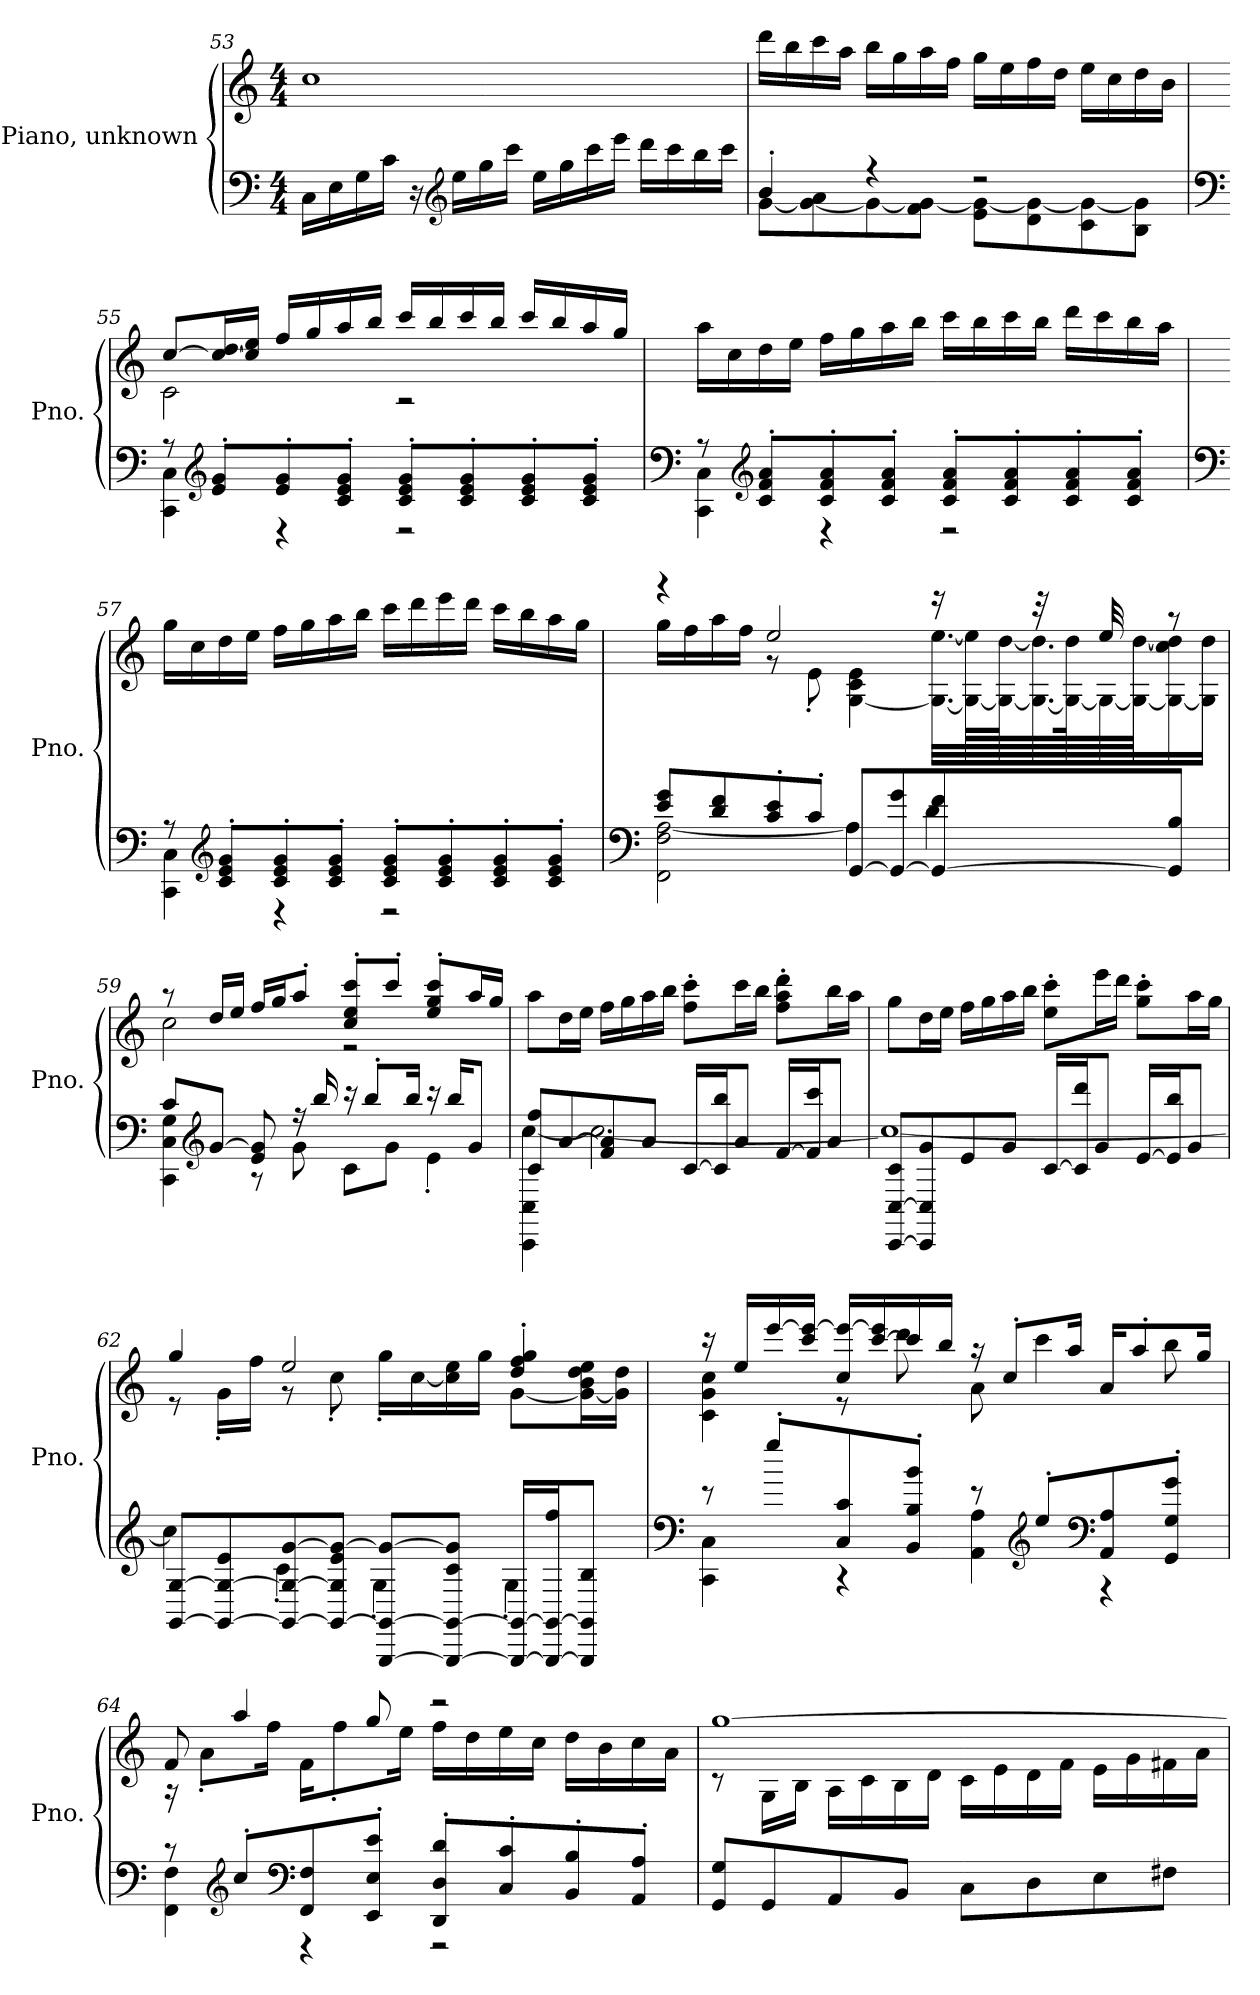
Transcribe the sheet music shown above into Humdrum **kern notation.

**kern	**kern
*part1	*part1
*staff2	*staff1
*I"Piano, unknown	*
*I'Pno.	*
!!LO:LB:g=z
*clefF4	*clefG2
*k[]	*k[]
*M4/4	*M4/4
=53	=53
16C\LL	1cc
16E\	.
16G\	.
16c\JJ	.
16r	.
*clefG2	*
16ee\LL	.
16gg\	.
16ccc\JJ	.
16ee\LL	.
16gg\	.
16ccc\	.
16eee\JJ	.
16ddd\LL	.
16ccc\	.
16bb\	.
16ccc\JJ	.
=54	=54
*^	*
4b'/	[8g\L	16ddd\LL
.	.	16bb\
.	8g\_ 8a\	16ccc\
.	.	16aa\JJ
4r	8g\_	16bb\LL
.	.	16gg\
.	8f\ 8g\_J	16aa\
.	.	16ff\JJ
2r	8e\ 8g\_L	16gg\LL
.	.	16ee\
.	8d\ 8g\_	16ff\
.	.	16dd\JJ
.	8c\ 8g\_	16ee\LL
.	.	16cc\
.	8B\ 8g\]J	16dd\
.	.	16b\JJ
!!LO:LB:g=z
=55	=55	=55
*clefF4	*	*
*	*	*^
8r	4CC\ 4C\	[8cc/L	2c\
*clefG2	*	*	*
8e/' 8g/'L	.	16cc/_ 16dd/L	.
.	.	16cc/] 16ee/JJ	.
8e/' 8g/'	4r	16ff/LL	.
.	.	16gg/	.
8c/' 8e/' 8g/'J	.	16aa/	.
.	.	16bb/JJ	.
8c/' 8e/' 8g/'L	2r	16ccc/LL	2r
.	.	16bb/	.
8c/' 8e/' 8g/'	.	16ccc/	.
.	.	16bb/JJ	.
8c/' 8e/' 8g/'	.	16ccc/LL	.
.	.	16bb/	.
8c/' 8e/' 8g/'J	.	16aa/	.
.	.	16gg/JJ	.
*	*	*v	*v
=56	=56	=56
*clefF4	*	*
8r	4CC\ 4C\	16aa\LL
.	.	16cc\
*clefG2	*	*
8c/' 8f/' 8a/'L	.	16dd\
.	.	16ee\JJ
8c/' 8f/' 8a/'	4r	16ff\LL
.	.	16gg\
8c/' 8f/' 8a/'J	.	16aa\
.	.	16bb\JJ
8c/' 8f/' 8a/'L	2r	16ccc\LL
.	.	16bb\
8c/' 8f/' 8a/'	.	16ccc\
.	.	16bb\JJ
8c/' 8f/' 8a/'	.	16ddd\LL
.	.	16ccc\
8c/' 8f/' 8a/'J	.	16bb\
.	.	16aa\JJ
!!LO:LB:g=z
=57	=57	=57
*clefF4	*	*
8r	4CC\ 4C\	16gg\LL
.	.	16cc\
*clefG2	*	*
8c/' 8e/' 8g/'L	.	16dd\
.	.	16ee\JJ
8c/' 8e/' 8g/'	4r	16ff\LL
.	.	16gg\
8c/' 8e/' 8g/'J	.	16aa\
.	.	16bb\JJ
8c/' 8e/' 8g/'L	2r	16ccc\LL
.	.	16ddd\
8c/' 8e/' 8g/'	.	16eee\
.	.	16ddd\JJ
8c/' 8e/' 8g/'	.	16ccc\LL
.	.	16bb\
8c/' 8e/' 8g/'J	.	16aa\
.	.	16gg\JJ
!!LO:LB:g=z
=58	=58	=58
*clefF4	*	*
*	*	*^
8e/ 8g/L	2FF\ 2F\ [2A\	4r	16gg\LL
.	.	.	16ff\
8d/ 8f/	.	.	16aa\
.	.	.	16ff\JJ
8c/' 8e/'	.	2ee/	8r
8c'/J	.	.	8e'\
[8GG/L	4A\]	.	[4G\ 4c\ 4e\
8GG/_ 8g/	.	.	.
8GG/_ 8f/	4d\	16r	32.G\_ [32.ee\LLL
.	.	.	128G\_ 128ee\]LL
.	.	.	128G\_ [128dd\J
.	.	32r	64.G\_ 64.dd\]
.	.	.	128G\_ 128dd\K
.	.	32ee/	64G\_
.	.	.	64G\_ [64dd\JJ
8GG/] 8B/J	.	8r	16G\_ 16cc\ 16dd\]
.	.	.	16G\] 16dd\JJ
=59	=59	=59	=59
8c/L	4CC\ 4C\ 4G\	8r	2cc\
*clefG2	*	*	*
[8g/J	.	16dd/LL	.
.	.	16ee/JJ	.
8e/ 8g/]	8r	16ff/LL	.
.	.	16gg/J	.
16r	8g\	8aa'/J	.
16bb/	.	.	.
16r	8c\L	8cc/' 8ee/' 8ccc/'L	2r
8bb'/L	.	.	.
.	8g\J	8ccc'/J	.
16bb/Jk	.	.	.
16r	4e'\	8ee/' 8gg/' 8ccc/'L	.
16bb/KL	.	.	.
8g/J	.	16aa/L	.
.	.	16gg/JJ	.
*	*	*v	*v
!!LO:LB:g=z
=60	=60	=60
8c/ 8ff/L	4CC\ 4C\ [4cc\	8aa\L
[8a/	.	16dd\L
.	.	16ee\JJ
8f/ 8a/]	2.cc\_	16ff\LL
.	.	16gg\
8a/J	.	16aa\
.	.	16bb\JJ
[16c/LL	.	8ff\' 8ccc\'L
16c/] 16bb/J	.	.
8a/J	.	16ccc\L
.	.	16bb\JJ
[16f/LL	.	8ff\' 8aa\' 8ddd\'L
16f/] 16ccc/J	.	.
8a/J	.	16bb\L
.	.	16aa\JJ
=61	=61	=61
[8CC/ [8C/ 8c/L	1cc_	8gg\L
8CC/] 8C/] 8g/	.	16dd\L
.	.	16ee\JJ
8e/	.	16ff\LL
.	.	16gg\
8g/J	.	16aa\
.	.	16bb\JJ
[16c/LL	.	8ee\' 8ccc\'L
16c/] 16ddd/J	.	.
8g/J	.	16eee\L
.	.	16ddd\JJ
[16e/LL	.	8gg\' 8ccc\'L
16e/] 16bb/J	.	.
8g/J	.	16aa\L
.	.	16gg\JJ
!!LO:PB:g=z
=62	=62	=62
*	*	*^
[8GG/ [8G/L	4cc\]	4gg/	8r
8GG/_ 8G/_ 8e/	.	.	16g'\LL
.	.	.	16ff\JJ
8GG/_ 8G/_ [8g/	4c'\	2ee/	8r
8GG/_ 8G/] 8e/ 8g/_J	.	.	8cc'\
[8GGG/ 8GG/_ 8g/_L	4G'\	.	16gg'\LL
.	.	.	[16cc\
8GGG/_ 8GG/_ 8c/ 8g/]J	.	.	16cc\] 16ee\
.	.	.	16gg\JJ
16GGG/_ 16GG/_LL	4G'\	4dd/' 4ff/' 4gg/'	[8g\L
16GGG/_ 16GG/_ 16ff/J	.	.	.
8GGG/] 8GG/] 8B/J	.	.	16g\_ 16b\ 16dd\ 16ee\L
.	.	.	16g\] 16dd\JJ
=63	=63	=63	=63
*clefF4	*	*	*
8r	4CC\ 4C\	16r	4c\ 4g\ 4cc\
.	.	16ee/LL	.
8gg'/L	.	[16eee/	.
.	.	16ccc/ 16eee/_JJ	.
8C/ 8c/	4r	16cc/ 16eee/_LL	8r
.	.	[16ccc/ 16eee/]	.
8BB/' 8B/' 8b/'J	.	16ccc/]	8ddd\
.	.	16bb/JJ	.
8r	4AA\ 4A\	16r	8a\
.	.	8cc'/L	.
*clefG2	*	*	*
8ee'/L	.	.	4ccc\
.	.	16aa/Jk	.
*clefF4	*	*	*
8AA/ 8A/	4r	16a/KL	.
.	.	8aa'/	.
8GG/' 8G/' 8g/'J	.	.	8bb\
.	.	16gg/Jk	.
!!LO:LB:g=z	!!
=64	=64	=64	=64
8r	4FF\ 4F\	8f/	16r
.	.	.	8a'\L
*clefG2	*	*	*
8cc'/L	.	4aa/	.
.	.	.	16ff\Jk
*clefF4	*	*	*
8FF/ 8F/	4r	.	16f\KL
.	.	.	8ff'\
8EE/' 8E/' 8e/'J	.	8gg/	.
.	.	.	16ee\Jk
8DD/' 8D/' 8d/'L	2r	2r	16ff\LL
.	.	.	16dd\
8C/' 8c/'	.	.	16ee\
.	.	.	16cc\JJ
8BB/' 8B/'	.	.	16dd\LL
.	.	.	16b\
8AA/' 8A/'J	.	.	16cc\
.	.	.	16a\JJ
*v	*v	*	*
=65	=65	=65
8GG/ 8G/L	[1gg	8r
8GG/	.	16G\LL
.	.	16B\JJ
8AA/	.	16A\LL
.	.	16c\
8BB/J	.	16B\
.	.	16d\JJ
8C\L	.	16c\LL
.	.	16e\
8D\	.	16d\
.	.	16f\JJ
8E\	.	16e\LL
.	.	16g\
8F#X\J	.	16f#X\
.	.	16a\JJ
*	*v	*v
=	=
*-	*-
